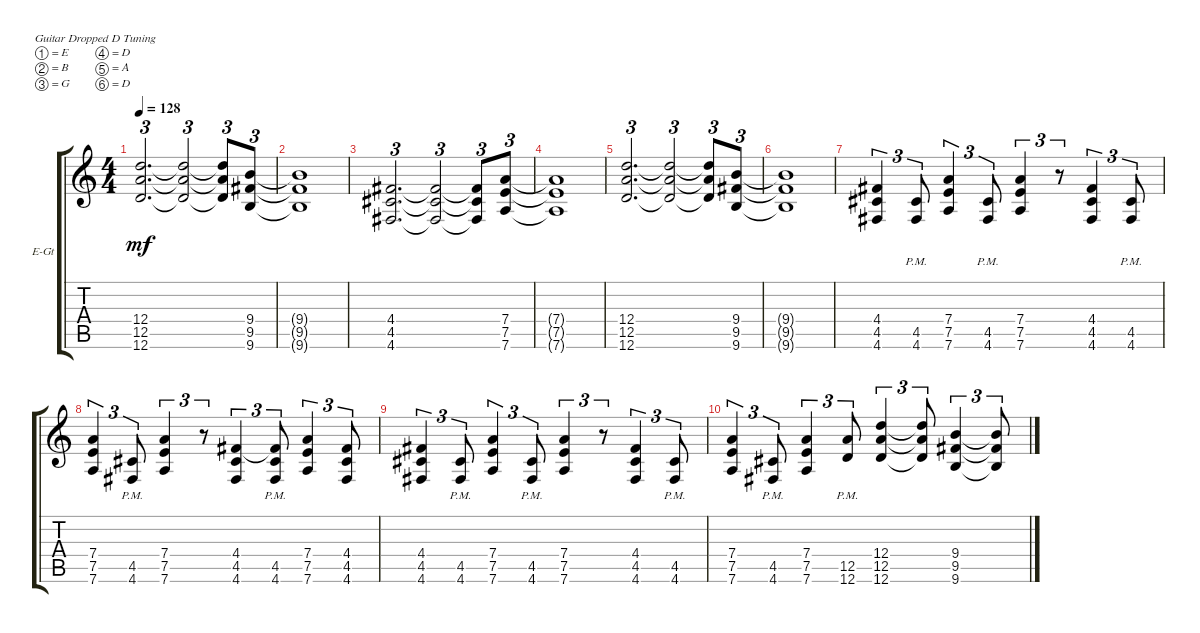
\defaultSystemsLayout 4
\bracketExtendMode groupsimilarinstruments
\firstSystemTrackNameOrientation horizontal
\otherSystemsTrackNameOrientation horizontal
\track ("Electric Guitar" "E-Gt") {instrument distortionguitar}
\staff {score tabs}
\tuning (E4 B3 G3 D3 A2 D2)
\ts (4 4)
\tempo 128
\clef g2
\ks c
(12.6 12.5 12.4).2{d tu (3 2) dy mf} (12.6{t} 12.5{t} 12.4{t}).2{tu (3 2)} (12.6{t} 12.5{t} 12.4{t}).8{tu (3 2)} (9.6 9.5 9.4).8{tu (3 2)} |
(9.4{t} 9.5{t} 9.6{t}).1 |
(4.6 4.5 4.4).2{d tu (3 2)} (4.6{t} 4.5{t} 4.4{t}).2{tu (3 2)} (4.6{t} 4.5{t} 4.4{t}).8{tu (3 2)} (7.6 7.5 7.4).8{tu (3 2)} |
(7.4{t} 7.5{t} 7.6{t}).1 |
(12.6 12.5 12.4).2{d tu (3 2)} (12.6{t} 12.5{t} 12.4{t}).2{tu (3 2)} (12.6{t} 12.5{t} 12.4{t}).8{tu (3 2)} (9.6 9.5 9.4).8{tu (3 2)} |
(9.4{t} 9.5{t} 9.6{t}).1 |
(4.6 4.5 4.4).4{tu (3 2)} (4.6{pm} 4.5{pm}).8{tu (3 2)} (7.6 7.5 7.4).4{tu (3 2)} (4.6{pm} 4.5{pm}).8{tu (3 2)} (7.6 7.5 7.4).4{tu (3 2)} r.8{tu (3 2)} (4.6 4.5 4.4).4{tu (3 2)} (4.6{pm} 4.5{pm}).8{tu (3 2)} |
(7.6 7.5 7.4).4{tu (3 2)} (4.6{pm} 4.5{pm}).8{tu (3 2)} (7.6 7.5 7.4).4{tu (3 2)} r.8{tu (3 2)} (4.6 4.5 4.4).4{tu (3 2)} (4.6{pm} 4.5{pm} 4.4{t}).8{tu (3 2)} (7.6 7.5 7.4).4{tu (3 2)} (4.6 4.5 4.4).8{tu (3 2)} |
(4.6 4.5 4.4).4{tu (3 2)} (4.6{pm} 4.5{pm}).8{tu (3 2)} (7.6 7.5 7.4).4{tu (3 2)} (4.6{pm} 4.5{pm}).8{tu (3 2)} (7.6 7.5 7.4).4{tu (3 2)} r.8{tu (3 2)} (4.6 4.5 4.4).4{tu (3 2)} (4.6{pm} 4.5{pm}).8{tu (3 2)} |
(7.6 7.5 7.4).4{tu (3 2)} (4.6{pm} 4.5{pm}).8{tu (3 2)} (7.6 7.5 7.4).4{tu (3 2)} (12.6{pm} 12.5{pm}).8{tu (3 2)} (12.6 12.5 12.4).4{tu (3 2)} (12.6{t} 12.5{t} 12.4{t}).8{tu (3 2)} (9.6 9.5 9.4).4{tu (3 2)} (9.6{t} 9.5{t} 9.4{t}).8{tu (3 2)}
